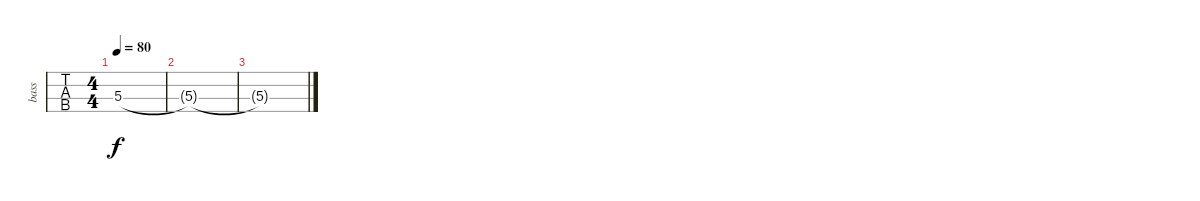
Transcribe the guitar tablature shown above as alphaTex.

\track ("bass" "bass") {instrument acousticguitarnylon}
\staff {tabs}
\tuning (G2 D2 A1 E1) {hide}
\ts (4 4)
\tempo 80
\clef f4
\ks c
5.3{t}.1{dy f} |
5.3{t}.1 |
5.3{t}.1
